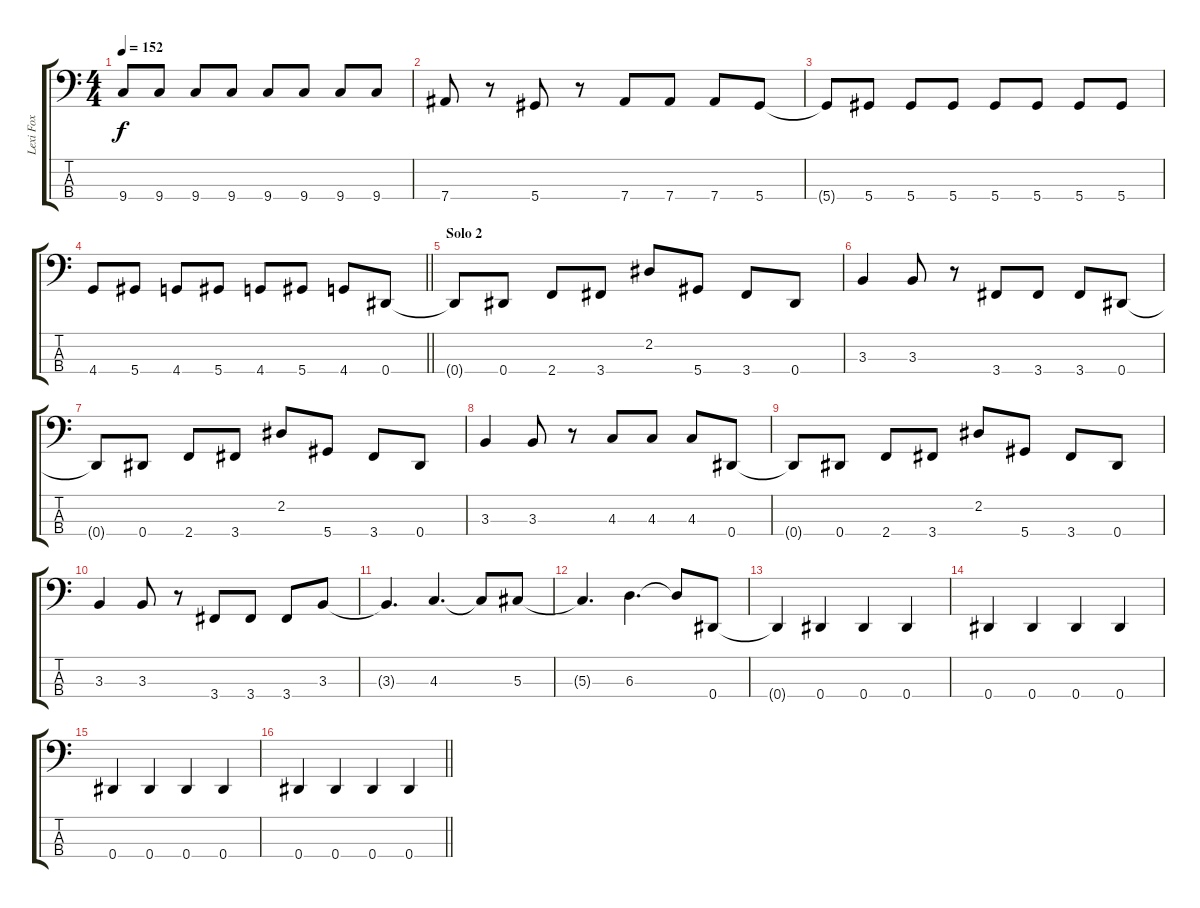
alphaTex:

\track ("Lexi Fox" "Lexi Fox") {instrument electricbasspick}
\staff {score tabs}
\tuning (Gb2 Db2 Ab1 Eb1) {hide}
\ts (4 4)
\tempo 152
\clef f4
\ks c
9.4{t}.8{dy f} 9.4.8 9.4.8 9.4.8 9.4.8 9.4.8 9.4.8 9.4.8 |
7.4.8 r.8 5.4.8 r.8 7.4.8 7.4.8 7.4.8 5.4.8 |
5.4{t}.8 5.4.8 5.4.8 5.4.8 5.4.8 5.4.8 5.4.8 5.4.8 |
\barLineRight lightlight
4.4.8 5.4.8 4.4.8 5.4.8 4.4.8 5.4.8 4.4.8 0.4.8 |
\section ("" "Solo 2")
0.4{t}.8 0.4.8 2.4.8 3.4.8 2.2.8 5.4.8 3.4.8 0.4.8 |
3.3.4 3.3.8 r.8 3.4.8 3.4.8 3.4.8 0.4.8 |
0.4{t}.8 0.4.8 2.4.8 3.4.8 2.2.8 5.4.8 3.4.8 0.4.8 |
3.3.4 3.3.8 r.8 4.3.8 4.3.8 4.3.8 0.4.8 |
0.4{t}.8 0.4.8 2.4.8 3.4.8 2.2.8 5.4.8 3.4.8 0.4.8 |
3.3.4 3.3.8 r.8 3.4.8 3.4.8 3.4.8 3.3.8 |
3.3{t}.4{d} 4.3.4{d} 4.3{t}.8 5.3.8 |
5.3{t}.4{d} 6.3.4{d} 6.3{t}.8 0.4.8 |
0.4{t}.4 0.4.4 0.4.4 0.4.4 |
0.4.4 0.4.4 0.4.4 0.4.4 |
0.4.4 0.4.4 0.4.4 0.4.4 |
\barLineRight lightlight
0.4.4 0.4.4 0.4.4 0.4.4
